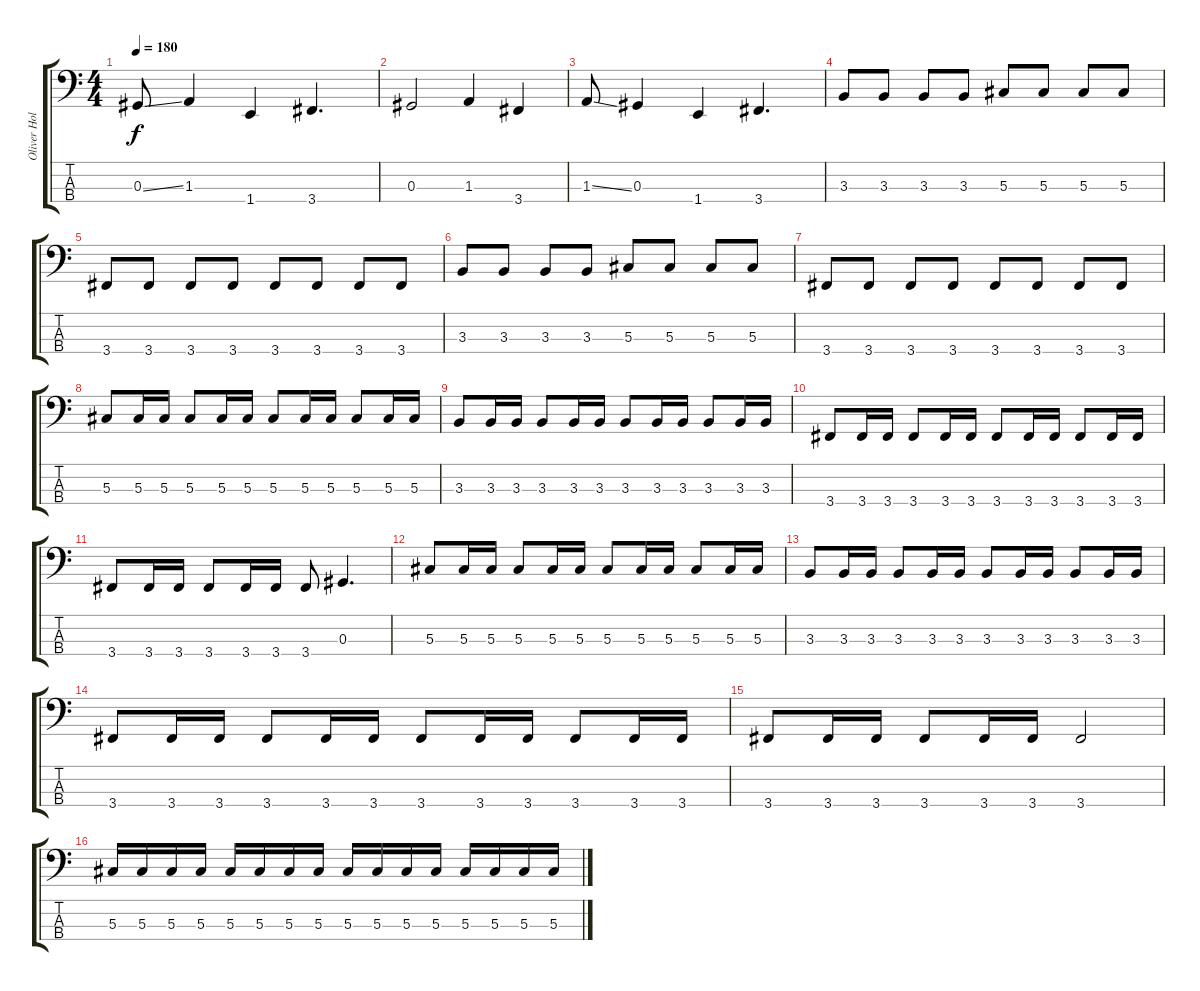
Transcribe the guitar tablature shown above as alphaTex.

\track ("Oliver Holzwarth" "Oliver Hol") {instrument electricbasspick}
\staff {score tabs}
\tuning (Gb2 Db2 Ab1 Eb1) {hide}
\ts (4 4)
\tempo 180
\clef f4
\ks c
0.3{ss}.8{dy f} 1.3.4 1.4.4 3.4.4{d} |
0.3.2 1.3.4 3.4.4 |
1.3{ss}.8 0.3.4 1.4.4 3.4.4{d} |
3.3.8 3.3.8 3.3.8 3.3.8 5.3.8 5.3.8 5.3.8 5.3.8 |
3.4.8 3.4.8 3.4.8 3.4.8 3.4.8 3.4.8 3.4.8 3.4.8 |
3.3.8 3.3.8 3.3.8 3.3.8 5.3.8 5.3.8 5.3.8 5.3.8 |
3.4.8 3.4.8 3.4.8 3.4.8 3.4.8 3.4.8 3.4.8 3.4.8 |
5.3.8 5.3.16 5.3.16 5.3.8 5.3.16 5.3.16 5.3.8 5.3.16 5.3.16 5.3.8 5.3.16 5.3.16 |
3.3.8 3.3.16 3.3.16 3.3.8 3.3.16 3.3.16 3.3.8 3.3.16 3.3.16 3.3.8 3.3.16 3.3.16 |
3.4.8 3.4.16 3.4.16 3.4.8 3.4.16 3.4.16 3.4.8 3.4.16 3.4.16 3.4.8 3.4.16 3.4.16 |
3.4.8 3.4.16 3.4.16 3.4.8 3.4.16 3.4.16 3.4.8 0.3.4{d} |
5.3.8 5.3.16 5.3.16 5.3.8 5.3.16 5.3.16 5.3.8 5.3.16 5.3.16 5.3.8 5.3.16 5.3.16 |
3.3.8 3.3.16 3.3.16 3.3.8 3.3.16 3.3.16 3.3.8 3.3.16 3.3.16 3.3.8 3.3.16 3.3.16 |
3.4.8 3.4.16 3.4.16 3.4.8 3.4.16 3.4.16 3.4.8 3.4.16 3.4.16 3.4.8 3.4.16 3.4.16 |
3.4.8 3.4.16 3.4.16 3.4.8 3.4.16 3.4.16 3.4.2 |
5.3.16 5.3.16 5.3.16 5.3.16 5.3.16 5.3.16 5.3.16 5.3.16 5.3.16 5.3.16 5.3.16 5.3.16 5.3.16 5.3.16 5.3.16 5.3.16
